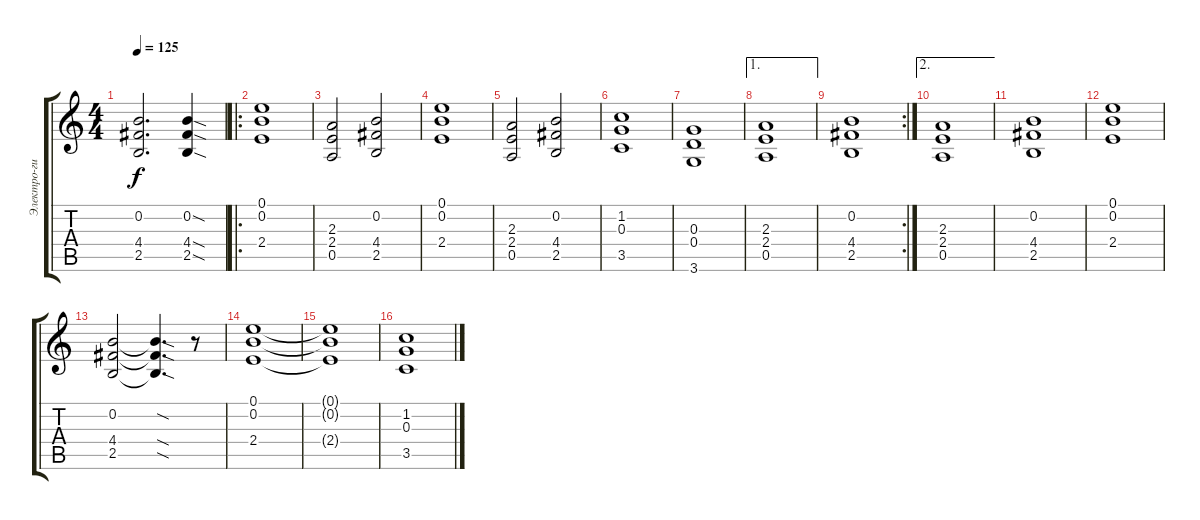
\track ("Электро-гитара для фона 1" "Электро-ги") {instrument distortionguitar}
\staff {score tabs}
\tuning (E4 B3 G3 D3 A2 E2) {hide}
\ts (4 4)
\tempo 125
\clef g2
\ks c
(0.2{t} 4.4{t} 2.5{t}).2{d dy f} (0.2{sod} 4.4{sod} 2.5{sod}).4 |
\ro
(0.1 0.2 2.4).1 |
(2.3 2.4 0.5).2 (0.2 4.4 2.5).2 |
(0.1 0.2 2.4).1 |
(2.3 2.4 0.5).2 (0.2 4.4 2.5).2 |
(1.2 0.3 3.5).1 |
(0.3 0.4 3.6).1 |
\ae 1
(2.3 2.4 0.5).1 |
\rc 2
(0.2 4.4 2.5).1 |
\ae 2
(2.3 2.4 0.5).1 |
(0.2 4.4 2.5).1 |
(0.1 0.2 2.4).1 |
(0.2 4.4 2.5).2 (0.2{sod t} 4.4{sod t} 2.5{sod t}).4{d} r.8 |
(0.1 0.2 2.4).1 |
(0.1{t} 0.2{t} 2.4{t}).1 |
(1.2 0.3 3.5).1
